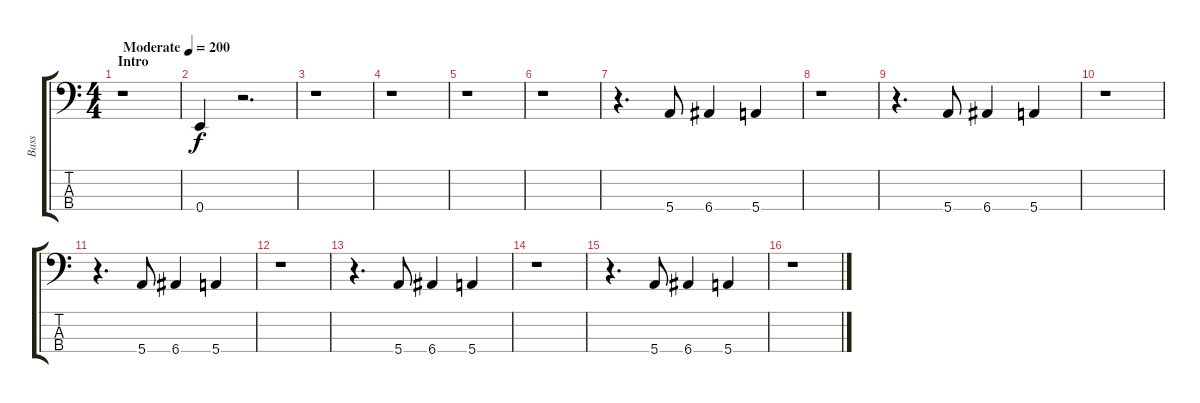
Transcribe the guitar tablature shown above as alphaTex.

\track ("Bass" "Bass") {instrument electricbasspick}
\staff {score tabs}
\tuning (G2 D2 A1 E1) {hide}
\ts (4 4)
\section ("" "Intro")
\tempo (200 "Moderate")
\clef f4
\ks c
r.1{dy f instrument electricbasspick} |
0.4.4 r.2{d} |
r.1 |
r.1 |
r.1 |
r.1 |
r.4{d} 5.4.8 6.4.4 5.4.4 |
r.1 |
r.4{d} 5.4.8 6.4.4 5.4.4 |
r.1 |
r.4{d} 5.4.8 6.4.4 5.4.4 |
r.1 |
r.4{d} 5.4.8 6.4.4 5.4.4 |
r.1 |
r.4{d} 5.4.8 6.4.4 5.4.4 |
r.1
